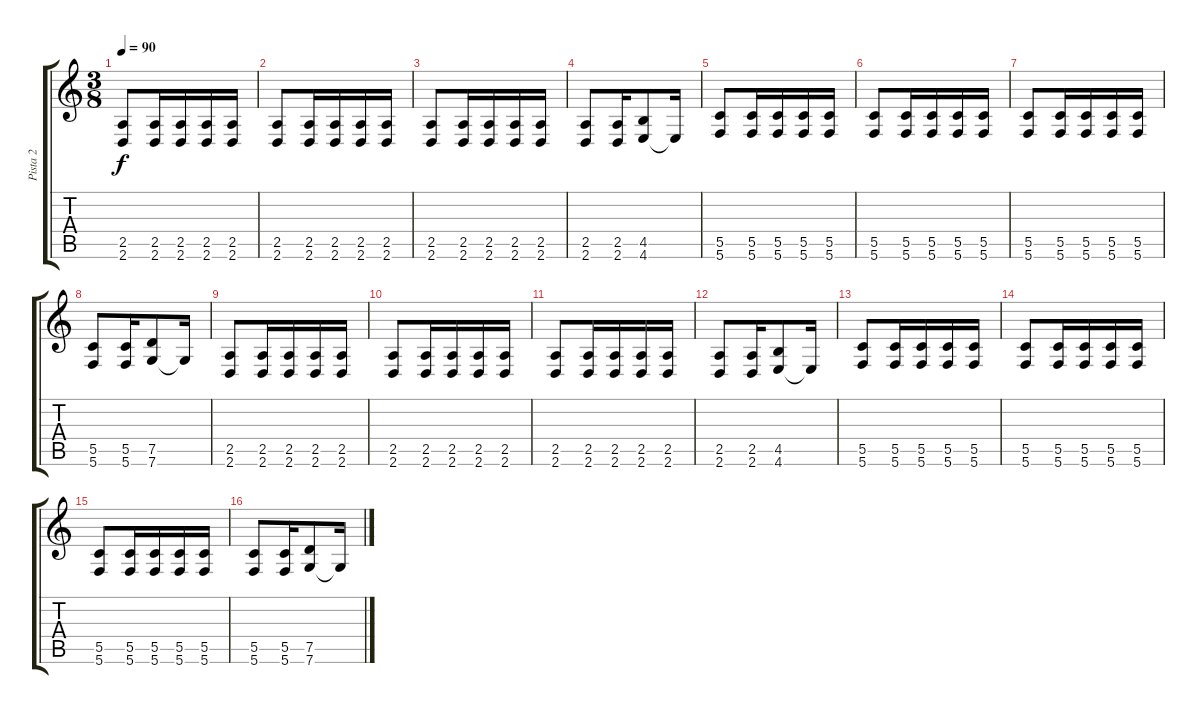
\track ("Pista 2" "Pista 2") {instrument overdrivenguitar}
\staff {score tabs}
\tuning (D4 A3 F3 C3 G2 C2) {hide}
\ts (3 8)
\tempo 90
\clef g2
\ks c
(2.5 2.6).8{dy f} (2.5 2.6).16 (2.5 2.6).16 (2.5 2.6).16 (2.5 2.6).16 |
(2.5 2.6).8 (2.5 2.6).16 (2.5 2.6).16 (2.5 2.6).16 (2.5 2.6).16 |
(2.5 2.6).8 (2.5 2.6).16 (2.5 2.6).16 (2.5 2.6).16 (2.5 2.6).16 |
(2.5 2.6).8 (2.5 2.6).16 (4.5 4.6).8 4.6{t}.16 |
(5.5 5.6).8 (5.5 5.6).16 (5.5 5.6).16 (5.5 5.6).16 (5.5 5.6).16 |
(5.5 5.6).8 (5.5 5.6).16 (5.5 5.6).16 (5.5 5.6).16 (5.5 5.6).16 |
(5.5 5.6).8 (5.5 5.6).16 (5.5 5.6).16 (5.5 5.6).16 (5.5 5.6).16 |
(5.5 5.6).8 (5.5 5.6).16 (7.5 7.6).8 7.6{t}.16 |
(2.5 2.6).8 (2.5 2.6).16 (2.5 2.6).16 (2.5 2.6).16 (2.5 2.6).16 |
(2.5 2.6).8 (2.5 2.6).16 (2.5 2.6).16 (2.5 2.6).16 (2.5 2.6).16 |
(2.5 2.6).8 (2.5 2.6).16 (2.5 2.6).16 (2.5 2.6).16 (2.5 2.6).16 |
(2.5 2.6).8 (2.5 2.6).16 (4.5 4.6).8 4.6{t}.16 |
(5.5 5.6).8 (5.5 5.6).16 (5.5 5.6).16 (5.5 5.6).16 (5.5 5.6).16 |
(5.5 5.6).8 (5.5 5.6).16 (5.5 5.6).16 (5.5 5.6).16 (5.5 5.6).16 |
(5.5 5.6).8 (5.5 5.6).16 (5.5 5.6).16 (5.5 5.6).16 (5.5 5.6).16 |
(5.5 5.6).8 (5.5 5.6).16 (7.5 7.6).8 7.6{t}.16
